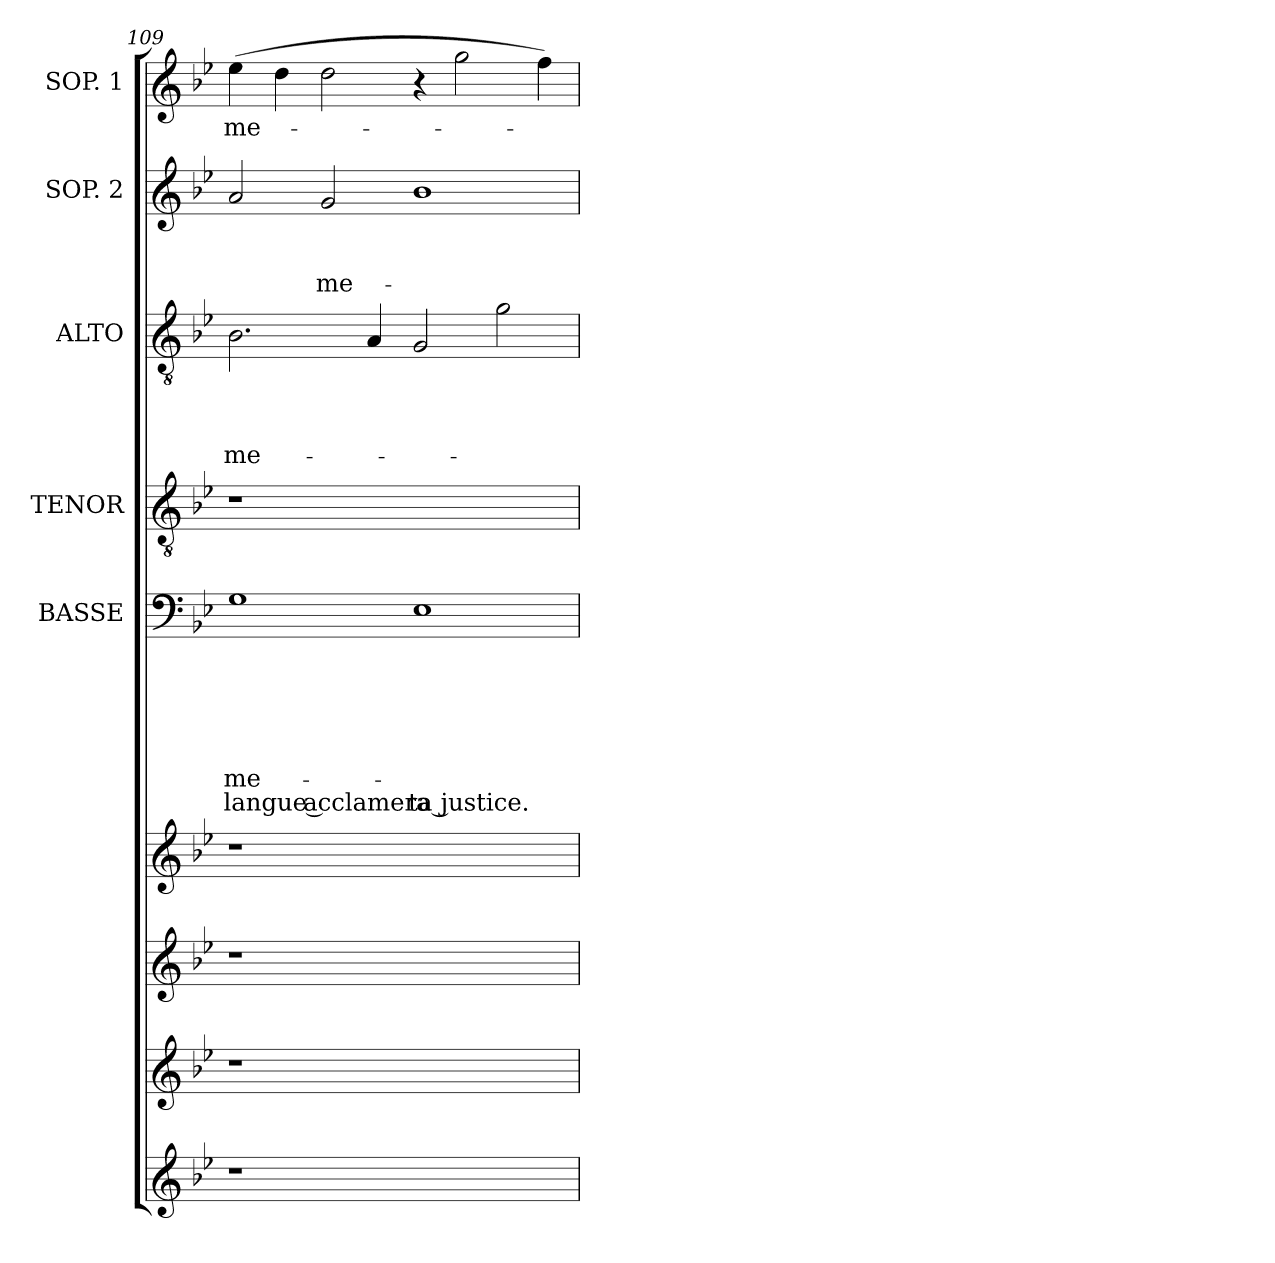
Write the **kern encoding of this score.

**kern	**kern	**kern	**kern	**kern	**text	**text	**text	**text	**text	**text	**text	**kern	**kern	**text	**text	**text	**text	**kern	**text	**text	**text	**kern	**text
*part9	*part8	*part7	*part6	*part5	*part5	*part5	*part5	*part5	*part5	*part5	*part5	*part4	*part3	*part3	*part3	*part3	*part3	*part2	*part2	*part2	*part2	*part1	*part1
*staff9	*staff8	*staff7	*staff6	*staff5	*staff5	*staff5	*staff5	*staff5	*staff5	*staff5	*staff5	*staff4	*staff3	*staff3	*staff3	*staff3	*staff3	*staff2	*staff2	*staff2	*staff2	*staff1	*staff1
*	*	*	*	*I"BASSE	*	*	*	*	*	*	*	*I"TENOR	*I"ALTO	*	*	*	*	*I"SOP. 2	*	*	*	*I"SOP. 1	*
*	*	*	*	*I'BAS.	*	*	*	*	*	*	*	*I'TEN.	*I'ALT.	*	*	*	*	*I'SOP. 2	*	*	*	*I'SOP. 1	*
*clefG2	*clefG2	*clefG2	*clefG2	*clefF4	*	*	*	*	*	*	*	*clefGv2	*clefGv2	*	*	*	*	*clefG2	*	*	*	*clefG2	*
*k[b-e-]	*k[b-e-]	*k[b-e-]	*k[b-e-]	*k[b-e-]	*	*	*	*	*	*	*	*k[b-e-]	*k[b-e-]	*	*	*	*	*k[b-e-]	*	*	*	*k[b-e-]	*
*B-:	*B-:	*B-:	*B-:	*B-:	*	*	*	*	*	*	*	*B-:	*B-:	*	*	*	*	*B-:	*	*	*	*B-:	*
=109	=109	=109	=109	=109	=109	=109	=109	=109	=109	=109	=109	=109	=109	=109	=109	=109	=109	=109	=109	=109	=109	=109	=109
!	!	!	!	!	!	!	!	!	!	!LO:LY:b	!LO:LY:b	!	!	!	!	!	!LO:LY:b	!	!	!	!	!	!LO:LY:b
1r	1r	1r	1r	1G	.	.	.	.	.	me-	langue acclamera	1r	2.B-\	.	.	.	me-	2a/	.	.	.	(>4ee-\	me-
.	.	.	.	.	.	.	.	.	.	.	.	.	.	.	.	.	.	.	.	.	.	4dd\	.
!	!	!	!	!	!	!	!	!	!	!	!	!	!	!	!	!	!	!	!	!	!LO:LY:b	!	!
.	.	.	.	.	.	.	.	.	.	.	.	.	.	.	.	.	.	2g/	.	.	me-	2dd\	.
.	.	.	.	.	.	.	.	.	.	.	.	.	4A/	.	.	.	.	.	.	.	.	.	.
!	!	!	!	!	!	!	!	!	!	!	!LO:LY:b	!	!	!	!	!	!	!	!	!	!	!	!
1ryy	1ryy	1ryy	1ryy	1E-	.	.	.	.	.	.	ta justice.	1ryy	2G/	.	.	.	.	1b-	.	.	.	4r	.
.	.	.	.	.	.	.	.	.	.	.	.	.	.	.	.	.	.	.	.	.	.	2gg\	.
.	.	.	.	.	.	.	.	.	.	.	.	.	2g\	.	.	.	.	.	.	.	.	.	.
.	.	.	.	.	.	.	.	.	.	.	.	.	.	.	.	.	.	.	.	.	.	4ff\)	.
=	=	=	=	=	=	=	=	=	=	=	=	=	=	=	=	=	=	=	=	=	=	=	=
*-	*-	*-	*-	*-	*-	*-	*-	*-	*-	*-	*-	*-	*-	*-	*-	*-	*-	*-	*-	*-	*-	*-	*-
